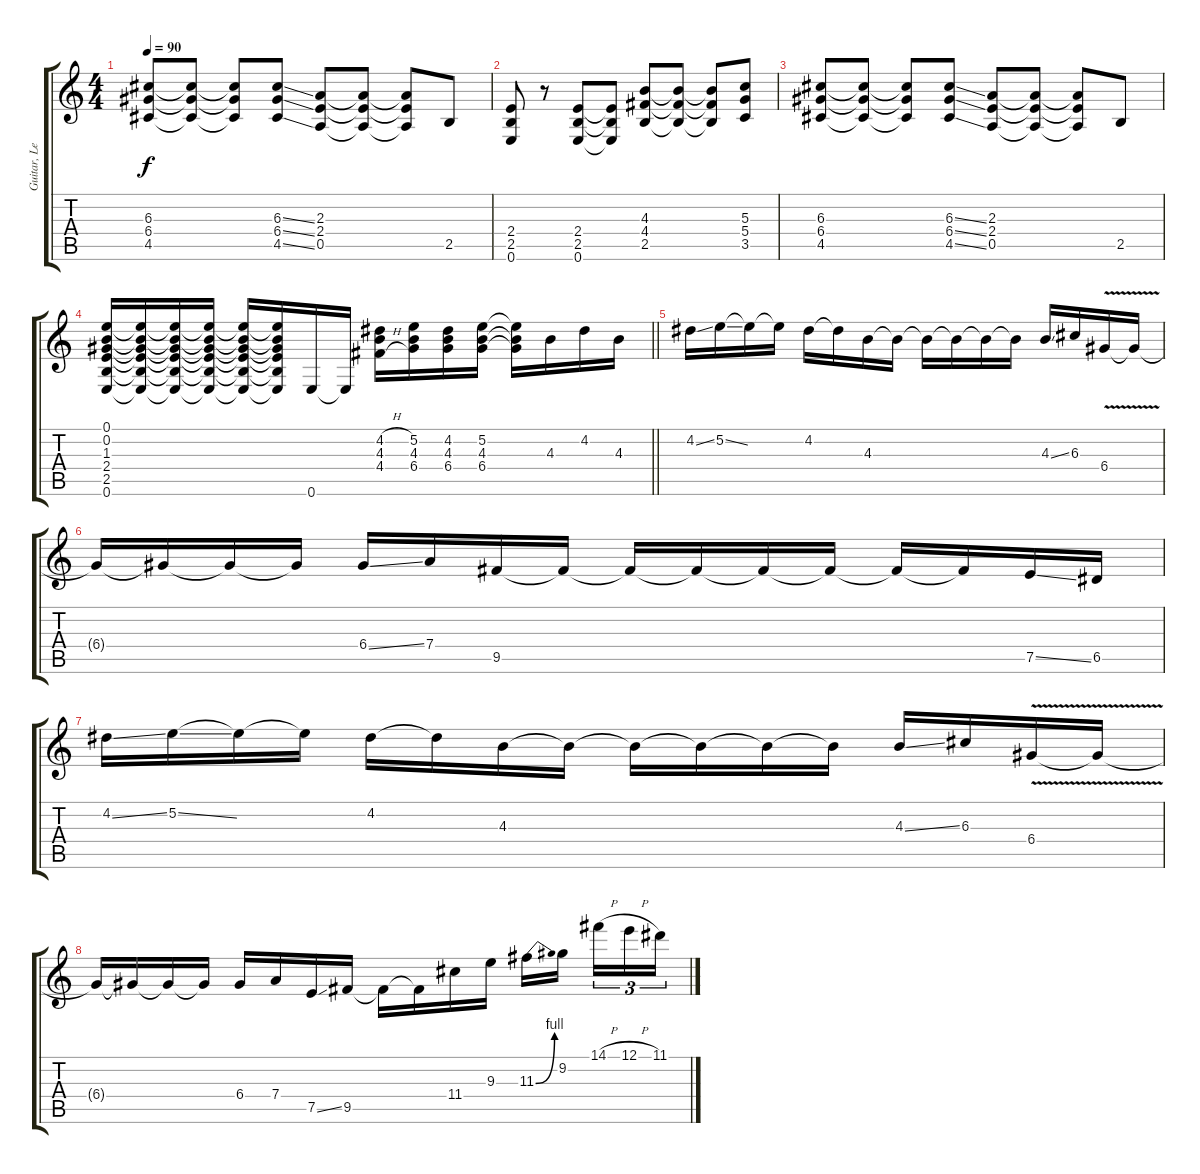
\track ("Guitar, Lead" "Guitar, Le") {instrument overdrivenguitar}
\staff {score tabs}
\tuning (E4 B3 G3 D3 A2 E2) {hide}
\ts (4 4)
\tempo 90
\clef g2
\ks c
(6.3 6.4 4.5).8{dy f} (6.3{t} 6.4{t} 4.5{t}).8 (6.3{t} 6.4{t} 4.5{t}).8 (6.3{ss} 6.4{ss} 4.5{ss}).8 (2.3 2.4 0.5).8 (2.3{t} 2.4{t} 0.5{t}).8 (2.3{t} 2.4{t} 0.5{t}).8 2.5.8 |
(2.4 2.5 0.6).8 r.8 (2.4 2.5 0.6).8 (2.4{t} 2.5{t} 0.6{t}).8 (4.3 4.4 2.5).8 (4.3{t} 4.4{t} 2.5{t}).8 (4.3{t} 4.4{t} 2.5{t}).8 (5.3 5.4 3.5).8 |
(6.3 6.4 4.5).8 (6.3{t} 6.4{t} 4.5{t}).8 (6.3{t} 6.4{t} 4.5{t}).8 (6.3{ss} 6.4{ss} 4.5{ss}).8 (2.3 2.4 0.5).8 (2.3{t} 2.4{t} 0.5{t}).8 (2.3{t} 2.4{t} 0.5{t}).8 2.5.8 |
\barLineRight lightlight
(0.1 0.2 1.3 2.4 2.5 0.6).16 (0.1{t} 0.2{t} 1.3{t} 2.4{t} 2.5{t} 0.6{t}).16 (0.1{t} 0.2{t} 1.3{t} 2.4{t} 2.5{t} 0.6{t}).16 (0.1{t} 0.2{t} 1.3{t} 2.4{t} 2.5{t} 0.6{t}).16 (0.1{t} 0.2{t} 1.3{t} 2.4{t} 2.5{t} 0.6{t}).16 (0.1{t} 0.2{t} 1.3{t} 2.4{t} 2.5{t} 0.6{t}).16 0.6.16 0.6{t}.16 (4.2{h} 4.3 4.4{h}).16 (5.2 4.3 6.4).16 (4.2 4.3 6.4).16 (5.2 4.3 6.4).16 (5.2{t} 4.3{t} 6.4{t}).16 4.3.16 4.2.16 4.3.16 |
4.2{ss}.16 5.2{ss}.16 5.2{t}.16 5.2{t}.16 4.2.16 4.2{t}.16 4.3.16 4.3{t}.16 4.3{t}.16 4.3{t}.16 4.3{t}.16 4.3{t}.16 4.3{ss}.16 6.3.16 6.4{v}.16 6.4{t}.16 |
6.4{t}.16 6.4{t}.16 6.4{t}.16 6.4{t}.16 6.4{ss}.16 7.4.16 9.5.16 9.5{t}.16 9.5{t}.16 9.5{t}.16 9.5{t}.16 9.5{t}.16 9.5{t}.16 9.5{t}.16 7.5{ss}.16 6.5.16 |
4.2{ss}.16 5.2{ss}.16 5.2{t}.16 5.2{t}.16 4.2.16 4.2{t}.16 4.3.16 4.3{t}.16 4.3{t}.16 4.3{t}.16 4.3{t}.16 4.3{t}.16 4.3{ss}.16 6.3.16 6.4{v}.16 6.4{t}.16 |
6.4{t}.16 6.4{t}.16 6.4{t}.16 6.4{t}.16 6.4.16 7.4.16 7.5{ss}.16 9.5.16 9.5{t}.16 9.5{t}.16 11.4.16 9.3.16 11.3{be (bend 0 0 60 4)}.16 9.2.16{beam splitsecondary} 14.1{h}.16{tu (3 2)} 12.1{h}.16{tu (3 2)} 11.1{h}.16{tu (3 2)}
